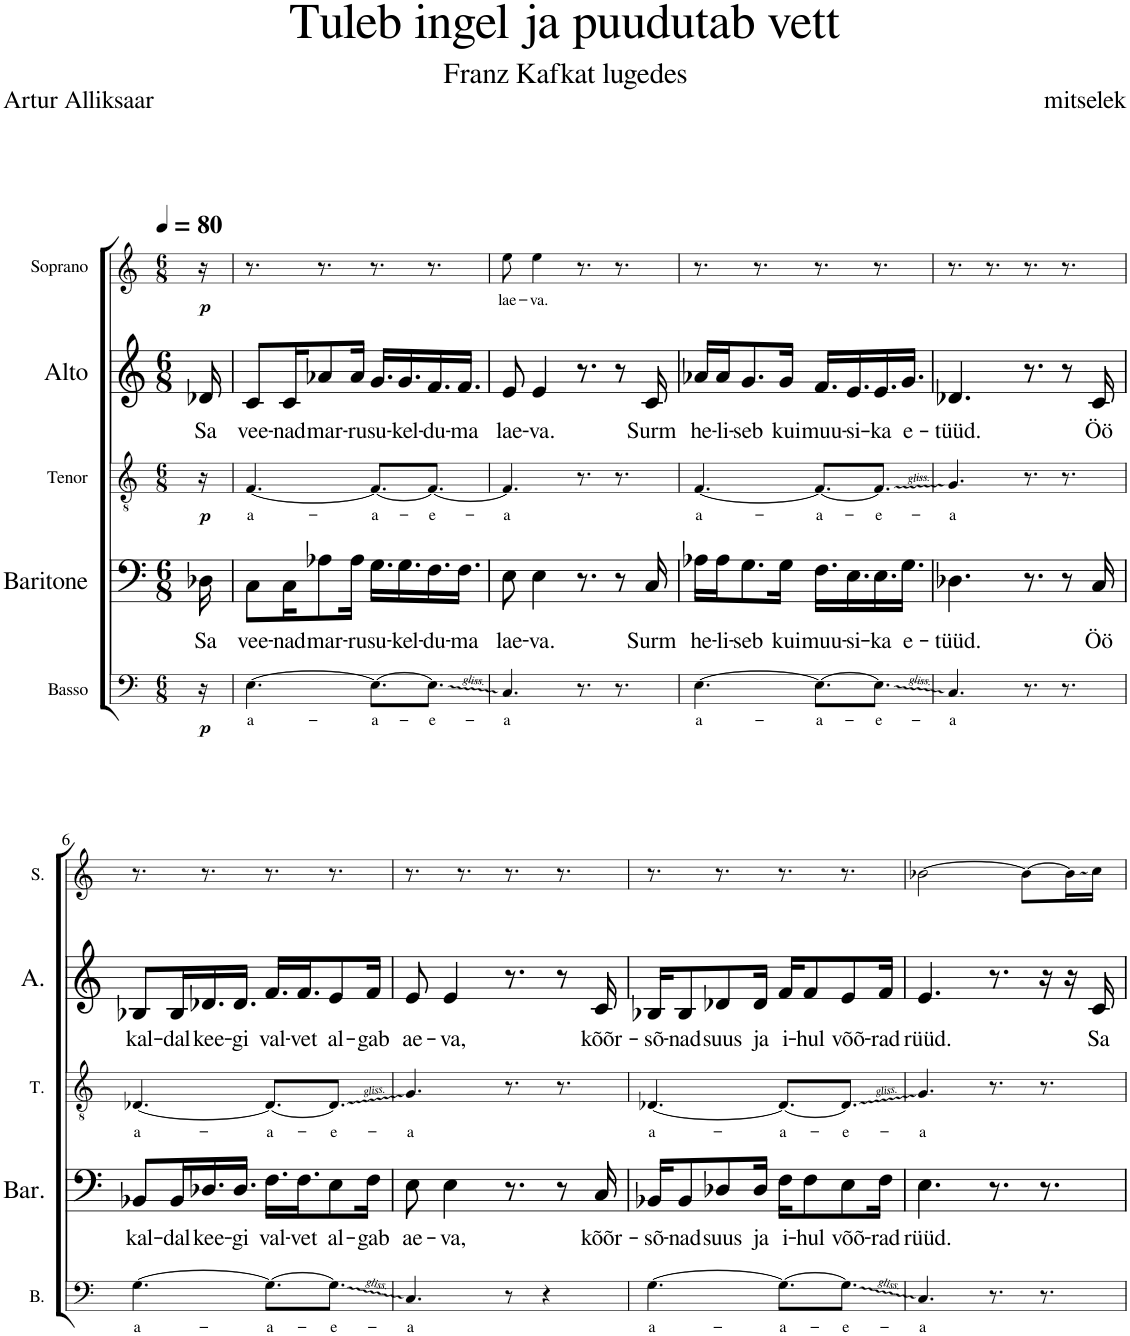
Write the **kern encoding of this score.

**kern	**text	**dynam	**kern	**text	**kern	**text	**dynam	**kern	**text	**kern	**text	**dynam
*part5	*part5	*part5	*part4	*part4	*part3	*part3	*part3	*part2	*part2	*part1	*part1	*part1
*staff5	*staff5	*staff5	*staff4	*staff4	*staff3	*staff3	*staff3	*staff2	*staff2	*staff1	*staff1	*staff1
*I"Basso	*	*	*I"Baritone	*	*I"Tenor	*	*	*I"Alto	*	*I"Soprano	*	*
*I'B.	*	*	*I'Bar.	*	*I'T.	*	*	*I'A.	*	*I'S.	*	*
*stria5	*	*	*	*	*stria5	*	*	*	*	*stria5	*	*
*clefF4	*	*	*clefF4	*	*clefGv2	*	*	*clefG2	*	*clefG2	*	*
*k[]	*	*	*k[]	*	*k[]	*	*	*k[]	*	*k[]	*	*
*M6/8	*	*	*M6/8	*	*M6/8	*	*	*M6/8	*	*M6/8	*	*
*MM80	*	*	*MM80	*	*MM80	*	*	*MM80	*	*MM80	*	*
=1	=1	=1	=1	=1	=1	=1	=1	=1	=1	=1	=1	=1
!	!	!LO:DY:b	!	!LO:LY:b	!	!	!LO:DY:b	!	!LO:LY:b	!	!	!LO:DY:b
16r	.	p	16D-X\	Sa	16r	.	p	16d-X/	Sa	16r	.	p
=2	=2	=2	=2	=2	=2	=2	=2	=2	=2	=2	=2	=2
!	!LO:LY:b	!	!	!LO:LY:b	!	!LO:LY:b	!	!	!LO:LY:b	!	!	!
[4.E\	a-	.	8C\L	vee-	[4.F/	a-	.	8c/L	vee-	8.r	.	.
!	!	!	!	!LO:LY:b	!	!	!	!	!LO:LY:b	!	!	!
.	.	.	16C\K	-nad	.	.	.	16c/K	-nad	.	.	.
!	!	!	!	!LO:LY:b	!	!	!	!	!LO:LY:b	!	!	!
.	.	.	8A-X\	mar-	.	.	.	8a-X/	mar-	8.r	.	.
!	!	!	!	!LO:LY:b	!	!	!	!	!LO:LY:b	!	!	!
.	.	.	16A-\Jk	-ru	.	.	.	16a-/Jk	-ru	.	.	.
!	!LO:LY:b	!	!	!LO:LY:b	!	!LO:LY:b	!	!	!LO:LY:b	!	!	!
8.E\L_	-a-	.	16.G\LL	su-	8.F/L_	-a-	.	16.g/LL	su-	8.r	.	.
!	!	!	!	!LO:LY:b	!	!	!	!	!LO:LY:b	!	!	!
.	.	.	16.G\	-kel-	.	.	.	16.g/	-kel-	.	.	.
!	!LO:LY:b	!	!	!LO:LY:b	!	!LO:LY:b	!	!	!LO:LY:b	!	!	!
8.E\J]	-e-	.	16.F\	-du-	8.F/J_	-e-	.	16.f/	-du-	8.r	.	.
!	!	!	!	!LO:LY:b	!	!	!	!	!LO:LY:b	!	!	!
.	.	.	16.F\JJ	-ma	.	.	.	16.f/JJ	-ma	.	.	.
=3	=3	=3	=3	=3	=3	=3	=3	=3	=3	=3	=3	=3
!	!LO:LY:b	!	!	!LO:LY:b	!	!LO:LY:b	!	!	!LO:LY:b	!	!LO:LY:b	!
4.C/	-a	.	8E\	lae-	4.F/]	-a	.	8e/	lae-	8ee\	lae-	.
!	!	!	!	!LO:LY:b	!	!	!	!	!LO:LY:b	!	!LO:LY:b	!
.	.	.	4E\	-va.	.	.	.	4e/	-va.	4ee\	-va.	.
8.r	.	.	8.r	.	8.r	.	.	8.r	.	8.r	.	.
8.r	.	.	8r	.	8.r	.	.	8r	.	8.r	.	.
!	!	!	!	!LO:LY:b	!	!	!	!	!LO:LY:b	!	!	!
.	.	.	16C/	Surm	.	.	.	16c/	Surm	.	.	.
=4	=4	=4	=4	=4	=4	=4	=4	=4	=4	=4	=4	=4
!	!LO:LY:b	!	!	!LO:LY:b	!	!LO:LY:b	!	!	!LO:LY:b	!	!	!
[4.E\	a-	.	16A-X\LL	he-	[4.F/	a-	.	16a-X/LL	he-	8.r	.	.
!	!	!	!	!LO:LY:b	!	!	!	!	!LO:LY:b	!	!	!
.	.	.	16A-\J	-li-	.	.	.	16a-/J	-li-	.	.	.
!	!	!	!	!LO:LY:b	!	!	!	!	!LO:LY:b	!	!	!
.	.	.	8.G\	-seb	.	.	.	8.g/	-seb	.	.	.
.	.	.	.	.	.	.	.	.	.	8.r	.	.
!	!	!	!	!LO:LY:b	!	!	!	!	!LO:LY:b	!	!	!
.	.	.	16G\Jk	kui	.	.	.	16g/Jk	kui	.	.	.
!	!LO:LY:b	!	!	!LO:LY:b	!	!LO:LY:b	!	!	!LO:LY:b	!	!	!
8.E\L_	-a-	.	16.F\LL	muu-	8.F/L_	-a-	.	16.f/LL	muu-	8.r	.	.
!	!	!	!	!LO:LY:b	!	!	!	!	!LO:LY:b	!	!	!
.	.	.	16.E\	-si-	.	.	.	16.e/	-si-	.	.	.
!	!LO:LY:b	!	!	!LO:LY:b	!	!LO:LY:b	!	!	!LO:LY:b	!	!	!
8.E\J]	-e-	.	16.E\	-ka	8.F/J]	-e-	.	16.e/	-ka	8.r	.	.
!	!	!	!	!LO:LY:b	!	!	!	!	!LO:LY:b	!	!	!
.	.	.	16.G\JJ	e-	.	.	.	16.g/JJ	e-	.	.	.
=5	=5	=5	=5	=5	=5	=5	=5	=5	=5	=5	=5	=5
!	!LO:LY:b	!	!	!LO:LY:b	!	!LO:LY:b	!	!	!LO:LY:b	!	!	!
4.C/	-a	.	4.D-X\	-tüüd.	4.G/	-a	.	4.d-X/	-tüüd.	8.r	.	.
.	.	.	.	.	.	.	.	.	.	8.r	.	.
8.r	.	.	8.r	.	8.r	.	.	8.r	.	8.r	.	.
8.r	.	.	8r	.	8.r	.	.	8r	.	8.r	.	.
!	!	!	!	!LO:LY:b	!	!	!	!	!LO:LY:b	!	!	!
.	.	.	16C/	Öö	.	.	.	16c/	Öö	.	.	.
!!LO:LB:g=z
=6	=6	=6	=6	=6	=6	=6	=6	=6	=6	=6	=6	=6
!	!LO:LY:b	!	!	!LO:LY:b	!	!LO:LY:b	!	!	!LO:LY:b	!	!	!
[4.G\	a-	.	8BB-X/L	kal-	[4.D-X/	a-	.	8B-X/L	kal-	8.r	.	.
!	!	!	!	!LO:LY:b	!	!	!	!	!LO:LY:b	!	!	!
.	.	.	16BB-/L	-dal	.	.	.	16B-/L	-dal	.	.	.
!	!	!	!	!LO:LY:b	!	!	!	!	!LO:LY:b	!	!	!
.	.	.	16.D-X/	kee-	.	.	.	16.d-X/	kee-	8.r	.	.
!	!	!	!	!LO:LY:b	!	!	!	!	!LO:LY:b	!	!	!
.	.	.	16.D-/JJ	-gi	.	.	.	16.d-/JJ	-gi	.	.	.
!	!LO:LY:b	!	!	!LO:LY:b	!	!LO:LY:b	!	!	!LO:LY:b	!	!	!
8.G\L_	-a-	.	16.F\LL	val-	8.D-/L_	-a-	.	16.f/LL	val-	8.r	.	.
!	!	!	!	!LO:LY:b	!	!	!	!	!LO:LY:b	!	!	!
.	.	.	16.F\J	-vet	.	.	.	16.f/J	-vet	.	.	.
!	!LO:LY:b	!	!	!LO:LY:b	!	!LO:LY:b	!	!	!LO:LY:b	!	!	!
8.G\J]	-e-	.	8E\	al-	8.D-/J]	-e-	.	8e/	al-	8.r	.	.
!	!	!	!	!LO:LY:b	!	!	!	!	!LO:LY:b	!	!	!
.	.	.	16F\Jk	-gab	.	.	.	16f/Jk	-gab	.	.	.
=7	=7	=7	=7	=7	=7	=7	=7	=7	=7	=7	=7	=7
!	!LO:LY:b	!	!	!LO:LY:b	!	!LO:LY:b	!	!	!LO:LY:b	!	!	!
4.C/	-a	.	8E\	ae-	4.G/	-a	.	8e/	ae-	8.r	.	.
!	!	!	!	!LO:LY:b	!	!	!	!	!LO:LY:b	!	!	!
.	.	.	4E\	-va,	.	.	.	4e/	-va,	.	.	.
.	.	.	.	.	.	.	.	.	.	8.r	.	.
8r	.	.	8.r	.	8.r	.	.	8.r	.	8.r	.	.
4r	.	.	.	.	.	.	.	.	.	.	.	.
.	.	.	8r	.	8.r	.	.	8r	.	8.r	.	.
!	!	!	!	!LO:LY:b	!	!	!	!	!LO:LY:b	!	!	!
.	.	.	16C/	kõõr-	.	.	.	16c/	kõõr-	.	.	.
=8	=8	=8	=8	=8	=8	=8	=8	=8	=8	=8	=8	=8
!	!LO:LY:b	!	!	!LO:LY:b	!	!LO:LY:b	!	!	!LO:LY:b	!	!	!
[4.G\	a-	.	16BB-X/KL	-sõ-	[4.D-X/	a-	.	16B-X/KL	-sõ-	8.r	.	.
!	!	!	!	!LO:LY:b	!	!	!	!	!LO:LY:b	!	!	!
.	.	.	8BB-/	-nad	.	.	.	8B-/	-nad	.	.	.
!	!	!	!	!LO:LY:b	!	!	!	!	!LO:LY:b	!	!	!
.	.	.	8D-X/	suus	.	.	.	8d-X/	suus	8.r	.	.
!	!	!	!	!LO:LY:b	!	!	!	!	!LO:LY:b	!	!	!
.	.	.	16D-/Jk	ja	.	.	.	16d-/Jk	ja	.	.	.
!	!LO:LY:b	!	!	!LO:LY:b	!	!LO:LY:b	!	!	!LO:LY:b	!	!	!
8.G\L_	-a-	.	16F\KL	i-	8.D-/L_	-a-	.	16f/KL	i-	8.r	.	.
!	!	!	!	!LO:LY:b	!	!	!	!	!LO:LY:b	!	!	!
.	.	.	8F\	-hul	.	.	.	8f/	-hul	.	.	.
!	!LO:LY:b	!	!	!LO:LY:b	!	!LO:LY:b	!	!	!LO:LY:b	!	!	!
8.G\J]	-e-	.	8E\	võõ-	8.D-/J]	-e-	.	8e/	võõ-	8.r	.	.
!	!	!	!	!LO:LY:b	!	!	!	!	!LO:LY:b	!	!	!
.	.	.	16F\Jk	-rad	.	.	.	16f/Jk	-rad	.	.	.
=9	=9	=9	=9	=9	=9	=9	=9	=9	=9	=9	=9	=9
!	!LO:LY:b	!	!	!LO:LY:b	!	!LO:LY:b	!	!	!LO:LY:b	!	!	!
4.C/	-a	.	4.E\	rüüd.	4.G/	-a	.	4.e/	rüüd.	[2b-X\	.	.
8.r	.	.	8.r	.	8.r	.	.	8.r	.	.	.	.
.	.	.	.	.	.	.	.	.	.	8b-\L_	.	.
8.r	.	.	8.r	.	8.r	.	.	16r	.	.	.	.
.	.	.	.	.	.	.	.	16r	.	16b-\L]	.	.
!	!	!	!	!	!	!	!	!	!LO:LY:b	!	!	!
.	.	.	.	.	.	.	.	16c/	Sa	16cc\JJ	.	.
=	=	=	=	=	=	=	=	=	=	=	=	=
*-	*-	*-	*-	*-	*-	*-	*-	*-	*-	*-	*-	*-
